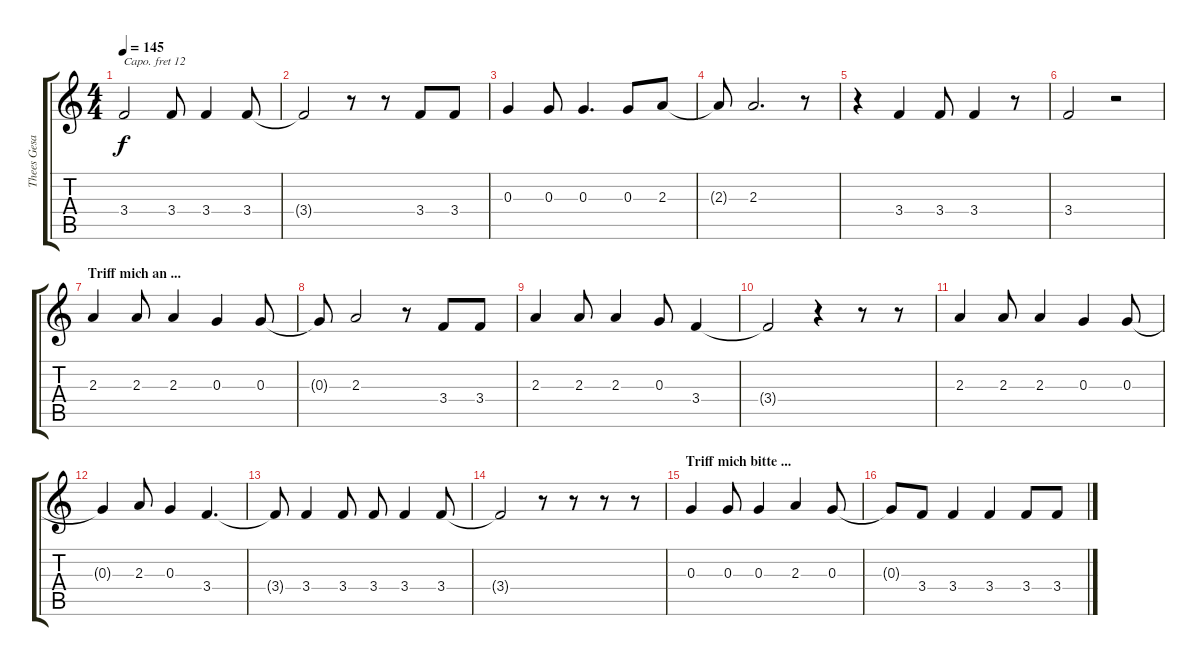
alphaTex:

\track ("Thees Gesang" "Thees Gesa") {instrument panflute}
\staff {score tabs}
\capo 12
\tuning (E4 B3 G3 D3 A2 E2) {hide}
\ts (4 4)
\tempo 145
\clef g2
\ks c
3.4.2{dy f} 3.4.8 3.4.4 3.4.8 |
3.4{t}.2 r.8 r.8 3.4.8 3.4.8 |
0.3.4 0.3.8 0.3.4{d} 0.3.8 2.3.8 |
2.3{t}.8 2.3.2{d} r.8 |
r.4 3.4.4 3.4.8 3.4.4 r.8 |
3.4.2 r.2 |
\section ("" "Triff mich an ...")
2.3.4 2.3.8 2.3.4 0.3.4 0.3.8 |
0.3{t}.8 2.3.2 r.8 3.4.8 3.4.8 |
2.3.4 2.3.8 2.3.4 0.3.8 3.4.4 |
3.4{t}.2 r.4 r.8 r.8 |
2.3.4 2.3.8 2.3.4 0.3.4 0.3.8 |
0.3{t}.4 2.3.8 0.3.4 3.4.4{d} |
3.4{t}.8 3.4.4 3.4.8 3.4.8 3.4.4 3.4.8 |
3.4{t}.2 r.8 r.8 r.8 r.8 |
\section ("" "Triff mich bitte ...")
0.3.4 0.3.8 0.3.4 2.3.4 0.3.8 |
0.3{t}.8 3.4.8 3.4.4 3.4.4 3.4.8 3.4.8
